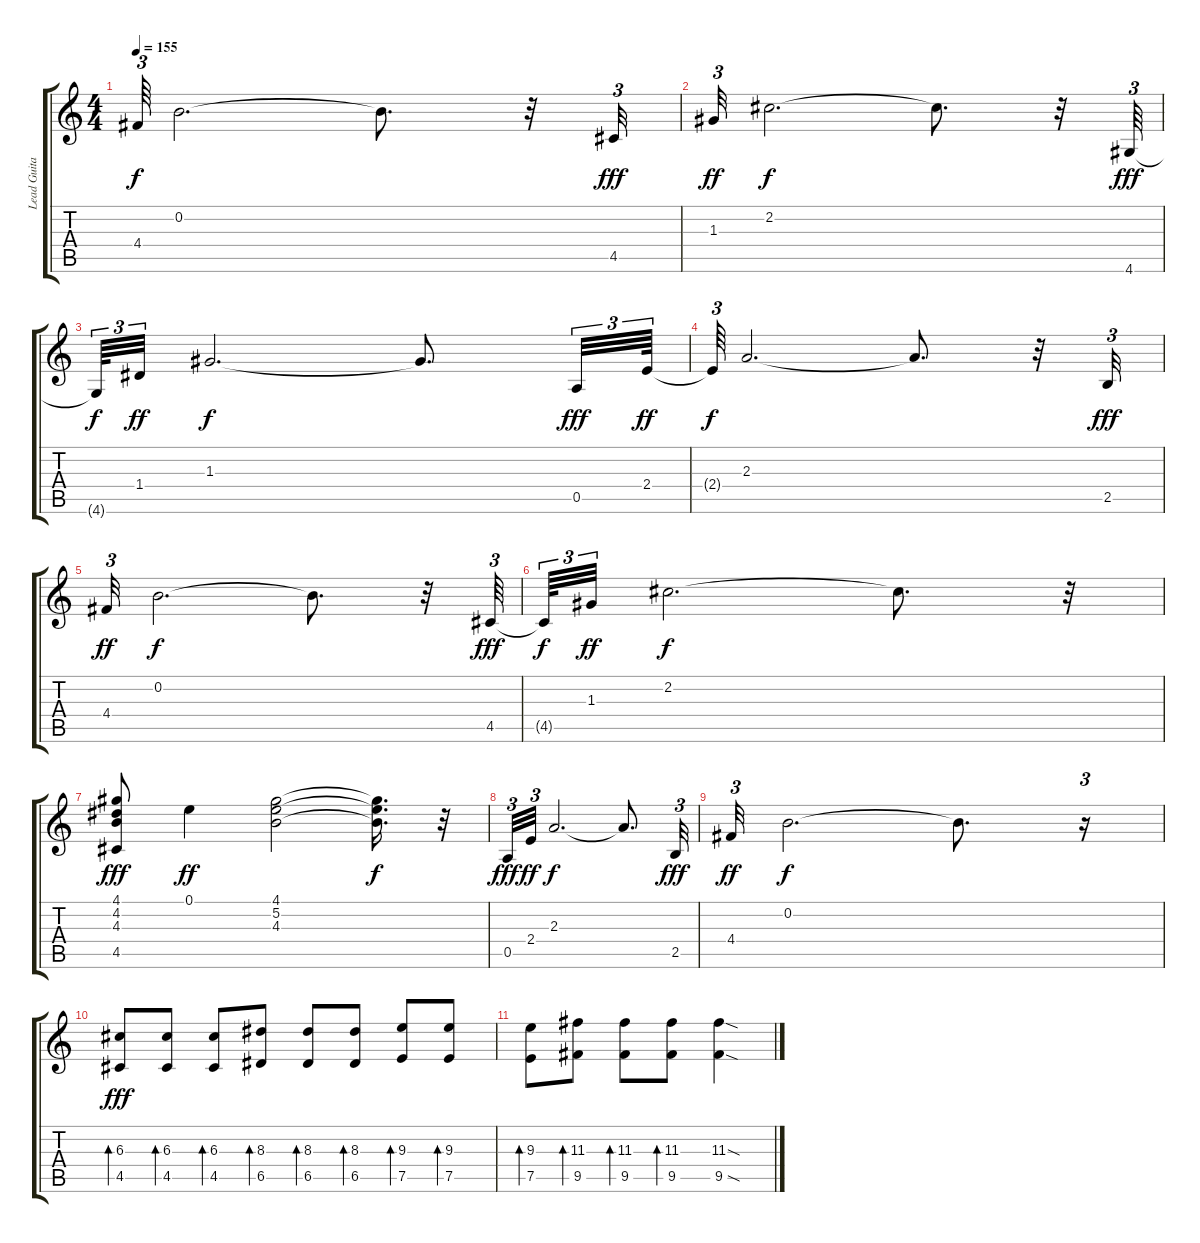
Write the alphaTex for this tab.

\track ("Lead Guitar(1st)" "Lead Guita") {instrument distortionguitar}
\staff {score tabs}
\tuning (E4 B3 G3 D3 A2 E2) {hide}
\ts (4 4)
\tempo 155
\clef g2
\ks c
4.4{t}.64{tu (3 2) dy f} 0.2.2{d} 0.2{t}.8{d} r.32 4.5.32{tu (3 2) dy fff} |
1.3.32{tu (3 2) dy ff} 2.2.2{d dy f} 2.2{t}.8{d} r.32 4.6.64{tu (3 2) dy fff} |
4.6{t}.64{tu (3 2) dy f} 1.4.32{tu (3 2) dy ff} 1.3.2{d dy f} 1.3{t}.8{d} 0.5.32{tu (3 2) dy fff} 2.4.64{tu (3 2) dy ff} |
2.4{t}.64{tu (3 2) dy f} 2.3.2{d} 2.3{t}.8{d} r.32 2.5.32{tu (3 2) dy fff} |
4.4.32{tu (3 2) dy ff} 0.2.2{d dy f} 0.2{t}.8{d} r.32 4.5.64{tu (3 2) dy fff} |
4.5{t}.64{tu (3 2) dy f} 1.3.32{tu (3 2) dy ff} 2.2.2{d dy f} 2.2{t}.8{d} r.32 |
(4.1 4.2 4.3 4.5).8{dy fff} 0.1.4{dy ff} (4.1 5.2 4.3).2 (4.1{t} 5.2{t} 4.3{t}).16{d dy f} r.32 |
0.5.32{tu (3 2) dy fff} 2.4.32{tu (3 2) dy ff} 2.3.2{d dy f} 2.3{t}.8{d} 2.5.32{tu (3 2) dy fff} |
4.4.32{tu (3 2) dy ff} 0.2.2{d dy f} 0.2{t}.8{d} r.16{tu (3 2)} |
(6.3 4.5).8{bd 120 dy fff} (6.3 4.5).8{bd 120} (6.3 4.5).8{bd 120} (8.3 6.5).8{bd 120} (8.3 6.5).8{bd 120} (8.3 6.5).8{bd 120} (9.3 7.5).8{bd 120} (9.3 7.5).8{bd 120} |
(9.3 7.5).8{bd 120} (11.3 9.5).8{bd 120} (11.3 9.5).8{bd 120} (11.3 9.5).8{bd 120} (11.3{sod} 9.5{sod}).4
